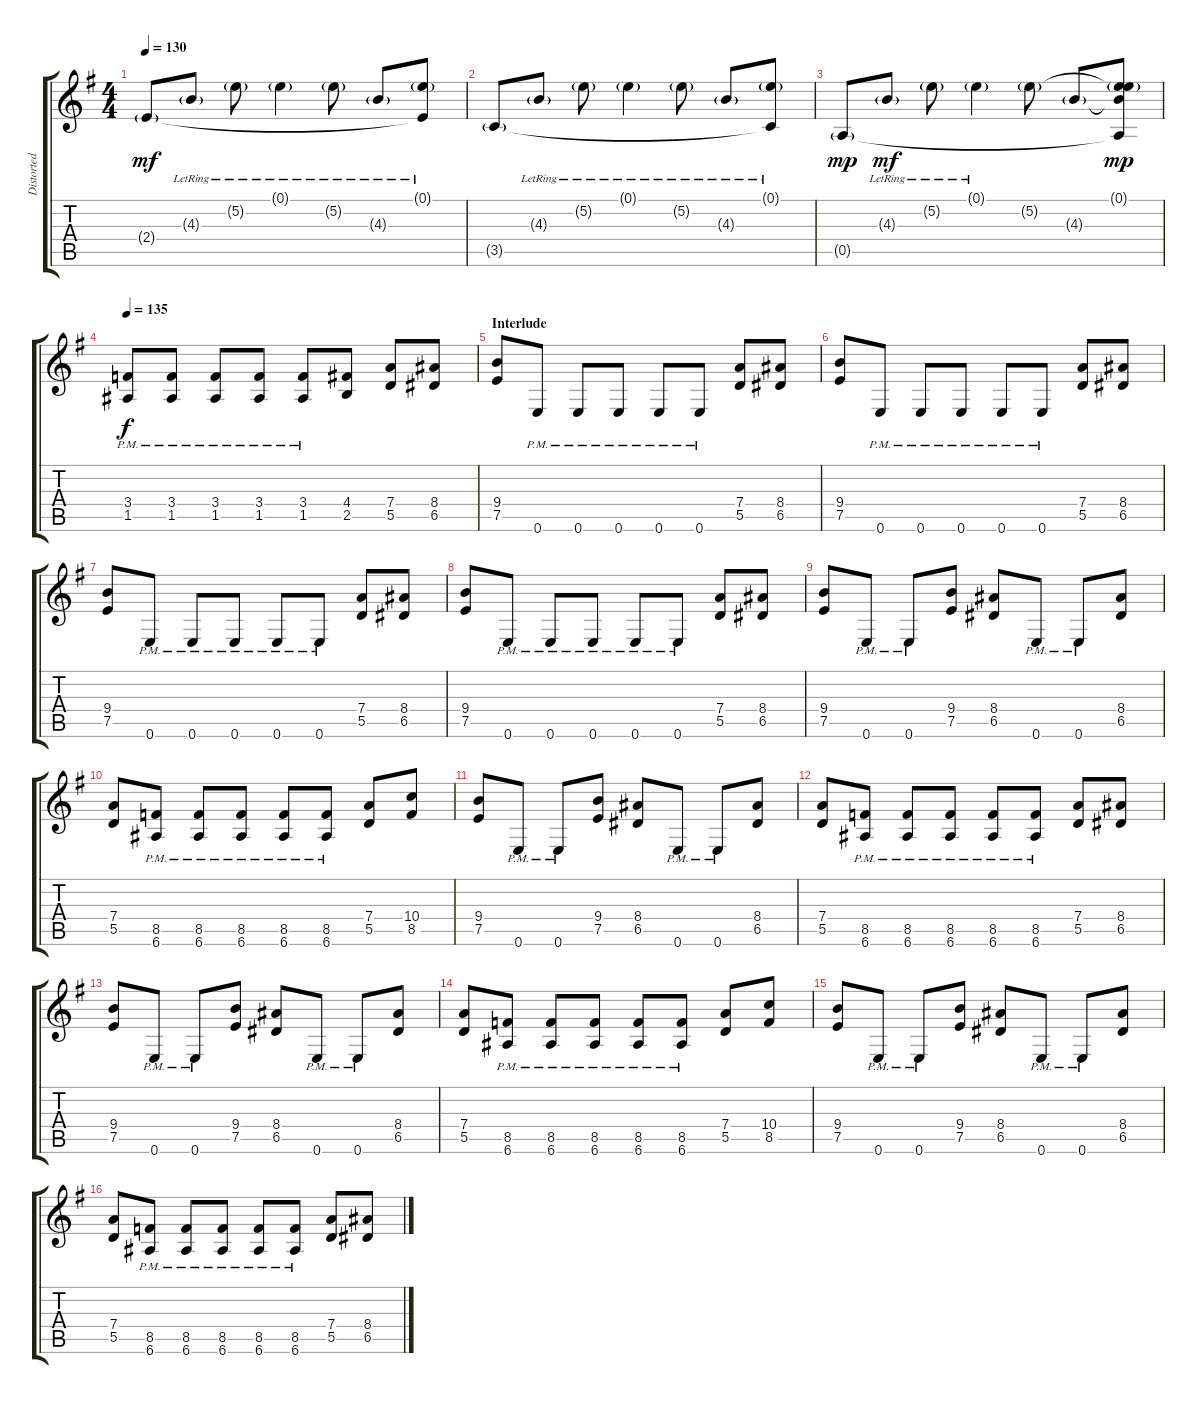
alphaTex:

\track ("Distorted Rhythm Guitar (L)" "Distorted ") {instrument distortionguitar}
\staff {score tabs}
\tuning (E4 B3 G3 D3 A2 E2) {hide}
\ts (4 4)
\tempo 130
\clef g2
\ks eminor
2.4{g}.8{dy mf} 4.3{g lr}.8 5.2{g lr}.8 0.1{g lr}.4 5.2{g lr}.8 4.3{g lr}.8 (0.1{g lr} 2.4{t}).8 |
3.5{g}.8 4.3{g lr}.8 5.2{g lr}.8 0.1{g lr}.4 5.2{g lr}.8 4.3{g lr}.8 (0.1{g lr} 3.5{t}).8 |
0.5{g}.8{dy mp} 4.3{g lr}.8{dy mf} 5.2{g lr}.8 0.1{g lr}.4 5.2{g}.8 4.3{g}.8 (0.1{g} 5.2{t} 4.3{t} 0.5{t}).8{dy mp} |
\tempo 135
(3.4{pm} 1.5{pm}).8{dy f} (3.4{pm} 1.5{pm}).8 (3.4{pm} 1.5{pm}).8 (3.4{pm} 1.5{pm}).8 (3.4{pm} 1.5{pm}).8 (4.4 2.5).8 (7.4 5.5).8 (8.4 6.5).8 |
\section ("" "Interlude")
(9.4 7.5).8 0.6{pm}.8 0.6{pm}.8 0.6{pm}.8 0.6{pm}.8 0.6{pm}.8 (7.4 5.5).8 (8.4 6.5).8 |
(9.4 7.5).8 0.6{pm}.8 0.6{pm}.8 0.6{pm}.8 0.6{pm}.8 0.6{pm}.8 (7.4 5.5).8 (8.4 6.5).8 |
(9.4 7.5).8 0.6{pm}.8 0.6{pm}.8 0.6{pm}.8 0.6{pm}.8 0.6{pm}.8 (7.4 5.5).8 (8.4 6.5).8 |
(9.4 7.5).8 0.6{pm}.8 0.6{pm}.8 0.6{pm}.8 0.6{pm}.8 0.6{pm}.8 (7.4 5.5).8 (8.4 6.5).8 |
(9.4 7.5).8 0.6{pm}.8 0.6{pm}.8 (9.4 7.5).8 (8.4 6.5).8 0.6{pm}.8 0.6{pm}.8 (8.4 6.5).8 |
(7.4 5.5).8 (8.5{pm} 6.6{pm}).8 (8.5{pm} 6.6{pm}).8 (8.5{pm} 6.6{pm}).8 (8.5{pm} 6.6{pm}).8 (8.5{pm} 6.6{pm}).8 (7.4 5.5).8 (10.4 8.5).8 |
(9.4 7.5).8 0.6{pm}.8 0.6{pm}.8 (9.4 7.5).8 (8.4 6.5).8 0.6{pm}.8 0.6{pm}.8 (8.4 6.5).8 |
(7.4 5.5).8 (8.5{pm} 6.6{pm}).8 (8.5{pm} 6.6{pm}).8 (8.5{pm} 6.6{pm}).8 (8.5{pm} 6.6{pm}).8 (8.5{pm} 6.6{pm}).8 (7.4 5.5).8 (8.4 6.5).8 |
(9.4 7.5).8 0.6{pm}.8 0.6{pm}.8 (9.4 7.5).8 (8.4 6.5).8 0.6{pm}.8 0.6{pm}.8 (8.4 6.5).8 |
(7.4 5.5).8 (8.5{pm} 6.6{pm}).8 (8.5{pm} 6.6{pm}).8 (8.5{pm} 6.6{pm}).8 (8.5{pm} 6.6{pm}).8 (8.5{pm} 6.6{pm}).8 (7.4 5.5).8 (10.4 8.5).8 |
(9.4 7.5).8 0.6{pm}.8 0.6{pm}.8 (9.4 7.5).8 (8.4 6.5).8 0.6{pm}.8 0.6{pm}.8 (8.4 6.5).8 |
(7.4 5.5).8 (8.5{pm} 6.6{pm}).8 (8.5{pm} 6.6{pm}).8 (8.5{pm} 6.6{pm}).8 (8.5{pm} 6.6{pm}).8 (8.5{pm} 6.6{pm}).8 (7.4 5.5).8 (8.4 6.5).8
